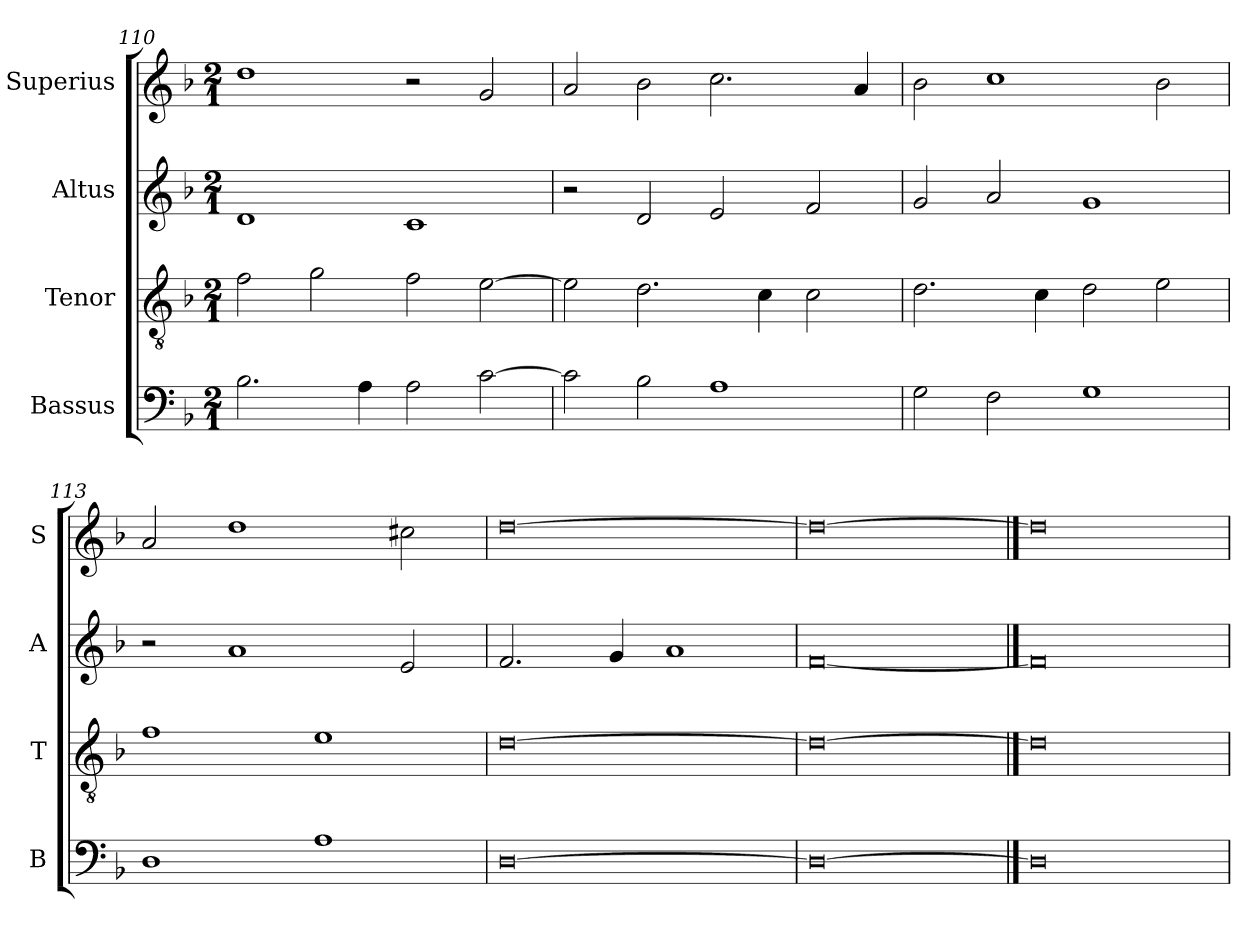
**kern	**kern	**kern	**kern
*part4	*part3	*part2	*part1
*staff4	*staff3	*staff2	*staff1
*I"Bassus	*I"Tenor	*I"Altus	*I"Superius
*I'B	*I'T	*I'A	*I'S
*clefF4	*clefGv2	*clefG2	*clefG2
*k[b-]	*k[b-]	*k[b-]	*k[b-]
*F:	*F:	*F:	*F:
*M2/1	*M2/1	*M2/1	*M2/1
=110	=110	=110	=110
2.B-	2f	1d	1dd
.	2g	.	.
4A	.	.	.
2A	2f	1c	2r
[2c	[2e	.	2g
=111	=111	=111	=111
2c]	2e]	2r	2a
2B-	2.d	2d	2b-
1A	.	2e	2.cc
.	4c	.	.
.	2c	2f	.
.	.	.	4a
=112	=112	=112	=112
2G	2.d	2g	2b-
2F	.	2a	1cc
.	4c	.	.
1G	2d	1g	.
.	2e	.	2b-
=113	=113	=113	=113
1D	1f	2r	2a
.	.	1a	1dd
1A	1e	.	.
.	.	2e	2cc#X
=114	=114	=114	=114
[0D	[0d	2.f	[0dd
.	.	4g	.
.	.	1a	.
=115	=115	=115	=115
0D_	0d_	[0f	0dd_
==116	==116	==116	==116
0D]	0d]	0f]	0dd]
=	=	=	=
*-	*-	*-	*-
